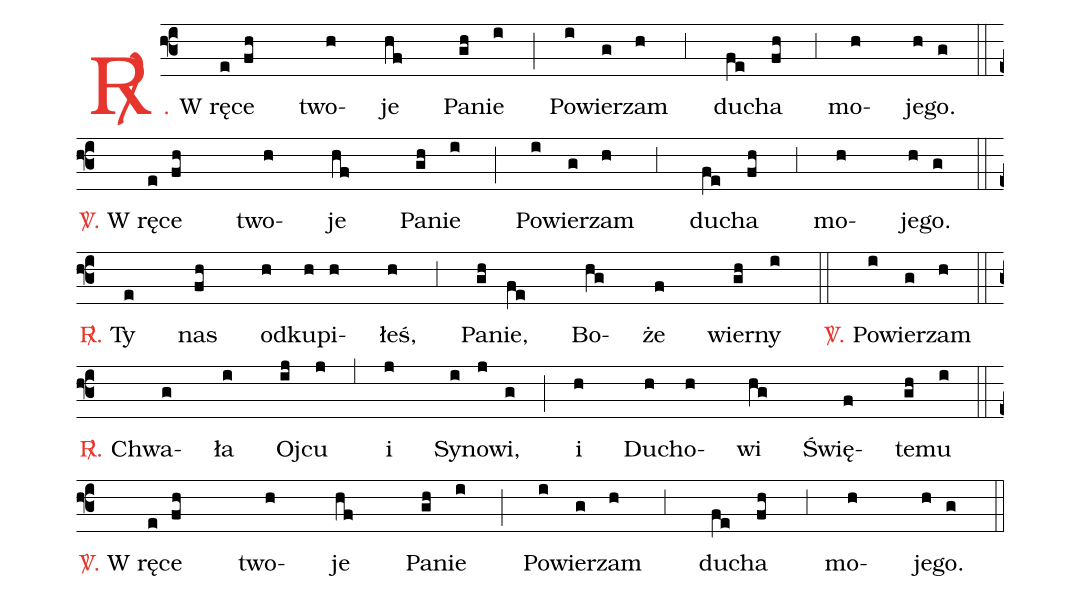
%%
(f3)<c><sp>R/</sp>.</c> W rę(e)ce(fh) two(h)je(hf) Pa(gh)nie(i) (;)
Po(i)wie(g)rzam(h) (,3) du(fe)cha(fh) (,3) mo(h)je(h)go.(g) (::) (z)
<c><sp>V/</sp>.</c> W rę(e)ce(fh) two(h)je(hf) Pa(gh)nie(i) (;)
Po(i)wie(g)rzam(h) (,3) du(fe)cha(fh) (,3) mo(h)je(h)go.(g) (::) (z)
<c><sp>R/</sp>.</c> Ty(e) nas(fh) od(h)ku(h)pi(h)łeś,(h) (,3) Pa(gh)nie,(fe) Bo(hg)że(f) wier(gh)ny(i) (::) <c><sp>V/</sp>.</c> Po(i)wie(g)rzam(h) (::) (z)
<c><sp>R/</sp>.</c> Chwa(g)ła(i) Oj(ij)cu(j) (,5)  i(j) Sy(i)no(j)wi,(g) (;)
i(h) Du(h)cho(h)wi(hg) Świę(f)te(gh)mu(i) (::) (z)
<c><sp>V/</sp>.</c> W rę(e)ce(fh) two(h)je(hf) Pa(gh)nie(i) (;)
Po(i)wie(g)rzam(h) (,3) du(fe)cha(fh) (,3) mo(h)je(h)go.(g) (::) (z)
